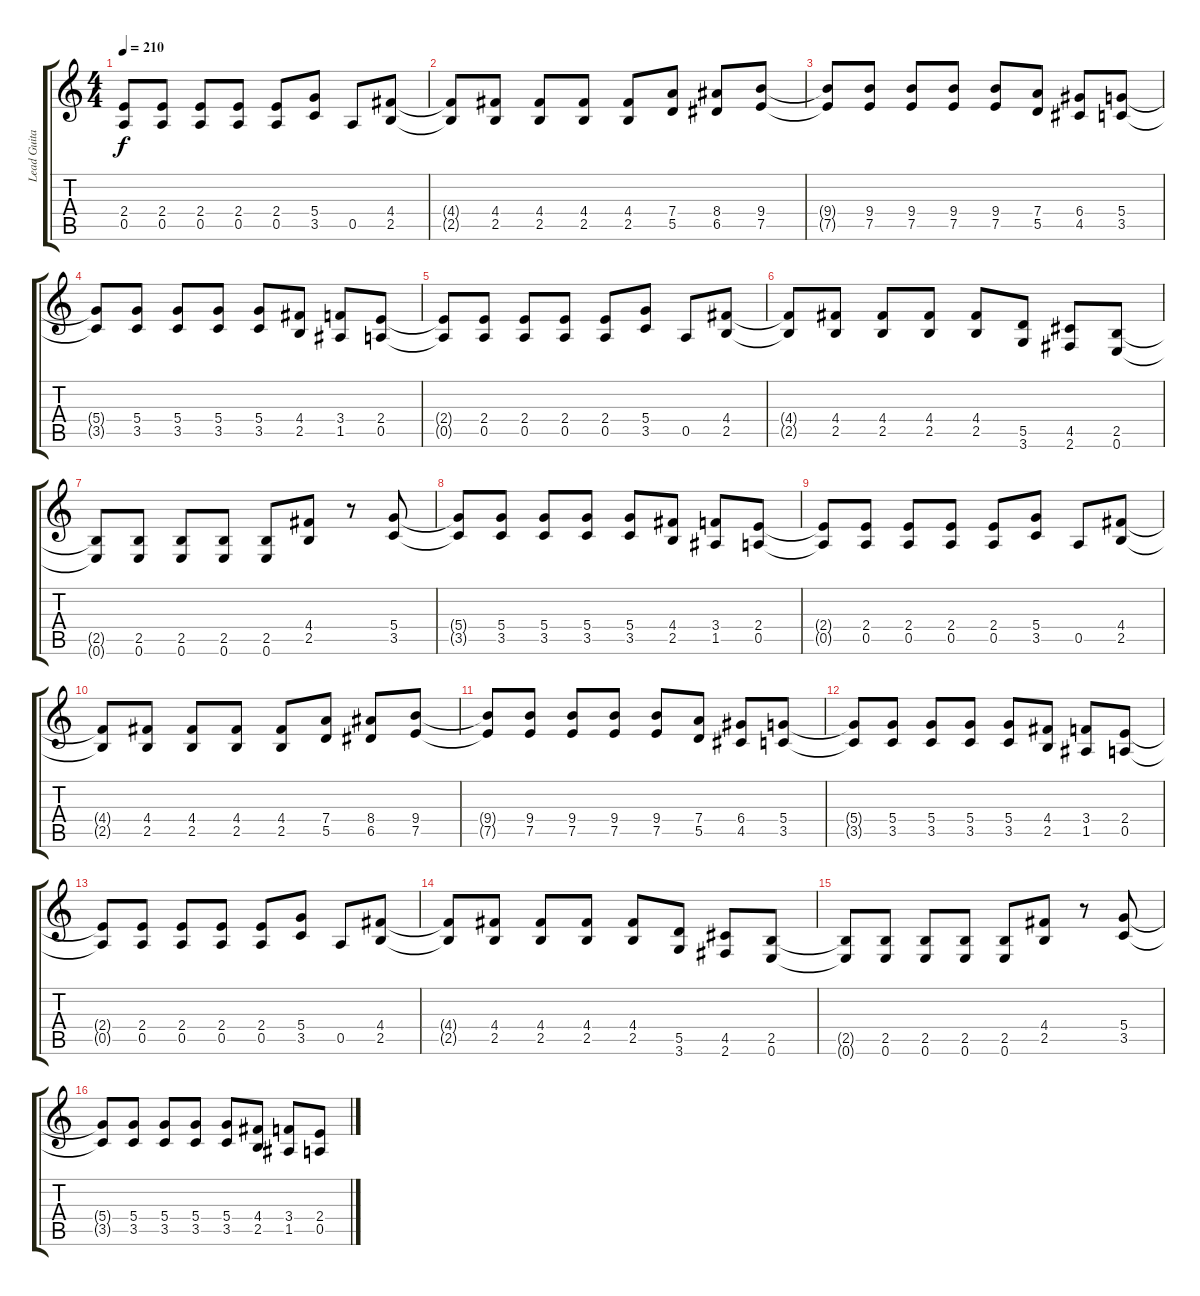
\track ("Lead Guitar II (Jeff Young)" "Lead Guita") {instrument distortionguitar}
\staff {score tabs}
\tuning (E4 B3 G3 D3 A2 E2) {hide}
\ts (4 4)
\tempo 210
\clef g2
\ks c
(2.4{t} 0.5{t}).8{dy f} (2.4 0.5).8 (2.4 0.5).8 (2.4 0.5).8 (2.4 0.5).8 (5.4 3.5).8 0.5.8 (4.4 2.5).8 |
(4.4{t} 2.5{t}).8 (4.4 2.5).8 (4.4 2.5).8 (4.4 2.5).8 (4.4 2.5).8 (7.4 5.5).8 (8.4 6.5).8 (9.4 7.5).8 |
(9.4{t} 7.5{t}).8 (9.4 7.5).8 (9.4 7.5).8 (9.4 7.5).8 (9.4 7.5).8 (7.4 5.5).8 (6.4 4.5).8 (5.4 3.5).8 |
(5.4{t} 3.5{t}).8 (5.4 3.5).8 (5.4 3.5).8 (5.4 3.5).8 (5.4 3.5).8 (4.4 2.5).8 (3.4 1.5).8 (2.4 0.5).8 |
(2.4{t} 0.5{t}).8 (2.4 0.5).8 (2.4 0.5).8 (2.4 0.5).8 (2.4 0.5).8 (5.4 3.5).8 0.5.8 (4.4 2.5).8 |
(4.4{t} 2.5{t}).8 (4.4 2.5).8 (4.4 2.5).8 (4.4 2.5).8 (4.4 2.5).8 (5.5 3.6).8 (4.5 2.6).8 (2.5 0.6).8 |
(2.5{t} 0.6{t}).8 (2.5 0.6).8 (2.5 0.6).8 (2.5 0.6).8 (2.5 0.6).8 (4.4 2.5).8 r.8 (5.4 3.5).8 |
(5.4{t} 3.5{t}).8 (5.4 3.5).8 (5.4 3.5).8 (5.4 3.5).8 (5.4 3.5).8 (4.4 2.5).8 (3.4 1.5).8 (2.4 0.5).8 |
(2.4{t} 0.5{t}).8 (2.4 0.5).8 (2.4 0.5).8 (2.4 0.5).8 (2.4 0.5).8 (5.4 3.5).8 0.5.8 (4.4 2.5).8 |
(4.4{t} 2.5{t}).8 (4.4 2.5).8 (4.4 2.5).8 (4.4 2.5).8 (4.4 2.5).8 (7.4 5.5).8 (8.4 6.5).8 (9.4 7.5).8 |
(9.4{t} 7.5{t}).8 (9.4 7.5).8 (9.4 7.5).8 (9.4 7.5).8 (9.4 7.5).8 (7.4 5.5).8 (6.4 4.5).8 (5.4 3.5).8 |
(5.4{t} 3.5{t}).8 (5.4 3.5).8 (5.4 3.5).8 (5.4 3.5).8 (5.4 3.5).8 (4.4 2.5).8 (3.4 1.5).8 (2.4 0.5).8 |
(2.4{t} 0.5{t}).8 (2.4 0.5).8 (2.4 0.5).8 (2.4 0.5).8 (2.4 0.5).8 (5.4 3.5).8 0.5.8 (4.4 2.5).8 |
(4.4{t} 2.5{t}).8 (4.4 2.5).8 (4.4 2.5).8 (4.4 2.5).8 (4.4 2.5).8 (5.5 3.6).8 (4.5 2.6).8 (2.5 0.6).8 |
(2.5{t} 0.6{t}).8 (2.5 0.6).8 (2.5 0.6).8 (2.5 0.6).8 (2.5 0.6).8 (4.4 2.5).8 r.8 (5.4 3.5).8 |
(5.4{t} 3.5{t}).8 (5.4 3.5).8 (5.4 3.5).8 (5.4 3.5).8 (5.4 3.5).8 (4.4 2.5).8 (3.4 1.5).8 (2.4 0.5).8
